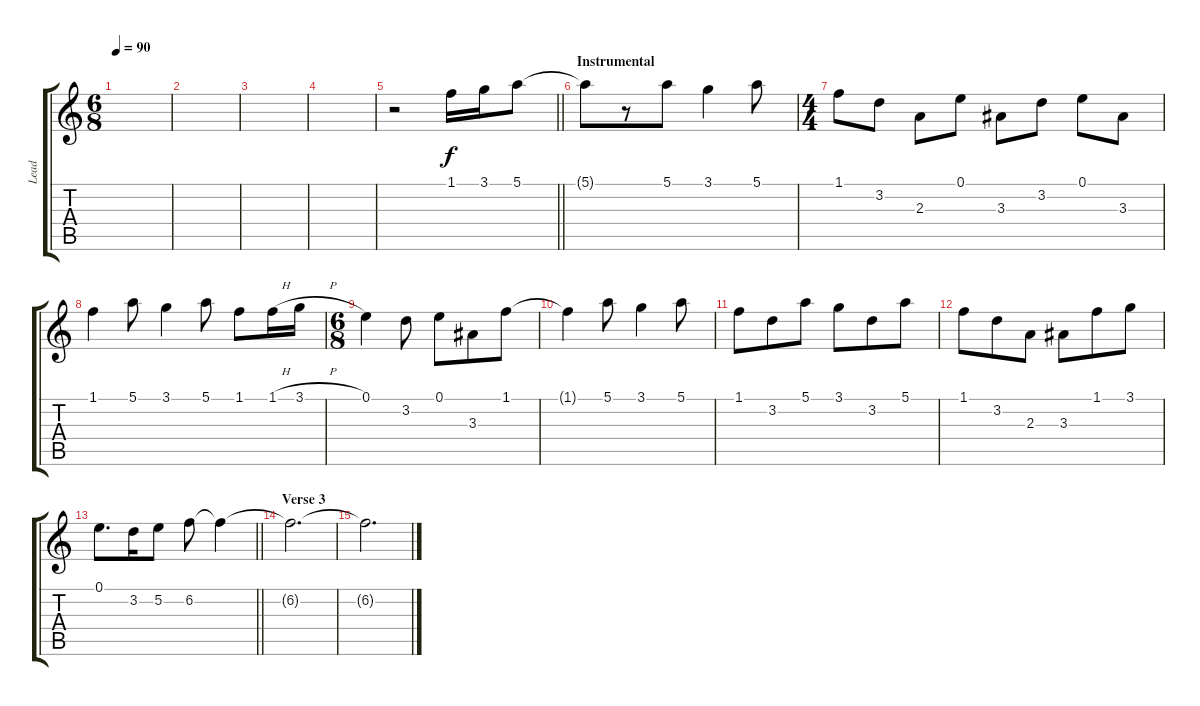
\track ("Lead" "Lead") {instrument distortionguitar}
\staff {score tabs}
\tuning (E4 B3 G3 D3 A2 E2) {hide}
\ts (6 8)
\tempo 90
\clef g2
\ks c
|
|
|
|
\barLineRight lightlight
r.2 1.1.16 3.1.16 5.1.8 |
\section ("" "Instrumental")
5.1{t}.8 r.8 5.1.8 3.1.4 5.1.8 |
\ts (4 4)
1.1.8 3.2.8 2.3.8 0.1.8 3.3.8 3.2.8 0.1.8 3.3.8 |
1.1.4 5.1.8 3.1.4 5.1.8 1.1.8 1.1{h}.16 3.1{h}.16 |
\ts (6 8)
0.1.4 3.2.8 0.1.8 3.3.8 1.1.8 |
1.1{t}.4 5.1.8 3.1.4 5.1.8 |
1.1.8 3.2.8 5.1.8 3.1.8 3.2.8 5.1.8 |
1.1.8 3.2.8 2.3.8 3.3.8 1.1.8 3.1.8 |
\barLineRight lightlight
0.1.8{d} 3.2.16 5.2.8 6.2.8 6.2{t}.4 |
\section ("" "Verse 3")
6.2{t}.2{d} |
6.2{t}.2{d}
